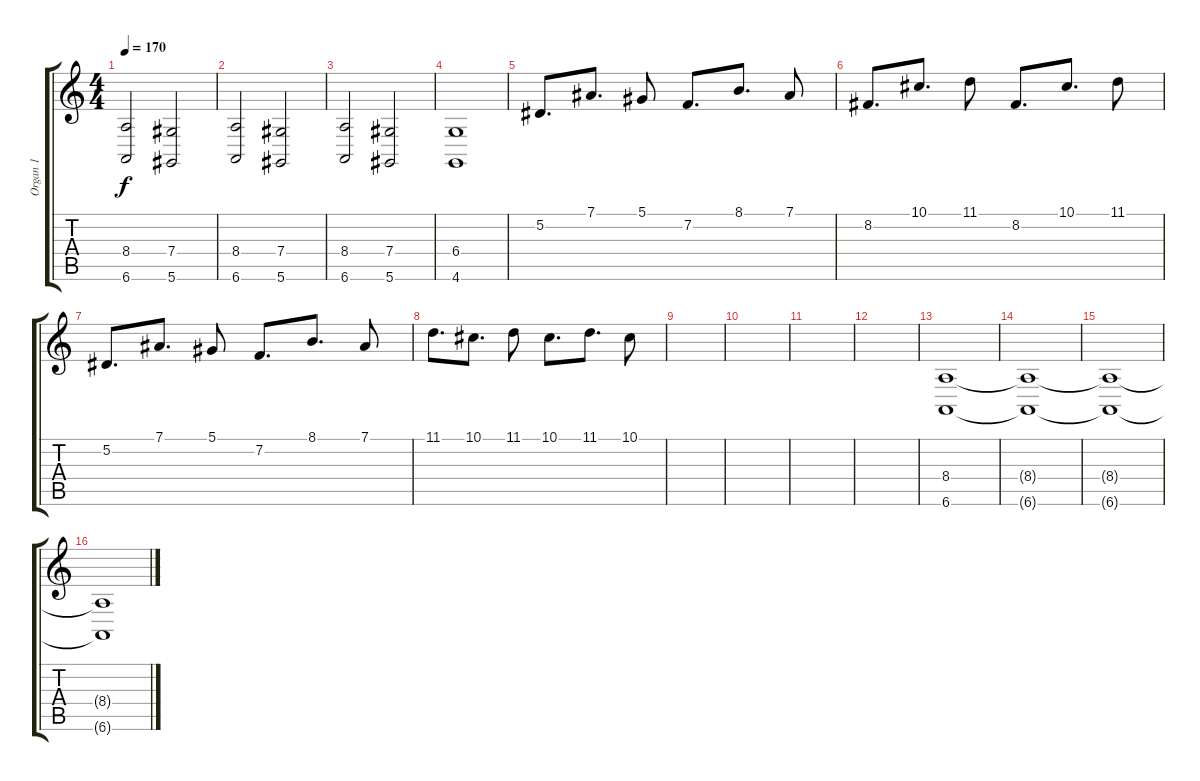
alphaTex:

\track ("Organ 1" "Organ 1") {instrument synthstrings2}
\staff {score tabs}
\tuning (Eb4 Bb3 Gb3 Db3 Ab2 Eb2) {hide}
\ts (4 4)
\tempo 170
\clef g2
\ks c
(8.4 6.6).2{dy f} (7.4 5.6).2 |
(8.4 6.6).2 (7.4 5.6).2 |
(8.4 6.6).2 (7.4 5.6).2 |
(6.4 4.6).1 |
5.2.8{d} 7.1.8{d} 5.1.8 7.2.8{d} 8.1.8{d} 7.1.8 |
8.2.8{d} 10.1.8{d} 11.1.8 8.2.8{d} 10.1.8{d} 11.1.8 |
5.2.8{d} 7.1.8{d} 5.1.8 7.2.8{d} 8.1.8{d} 7.1.8 |
11.1.8{d} 10.1.8{d} 11.1.8 10.1.8{d} 11.1.8{d} 10.1.8 |
|
|
|
|
(8.4 6.6).1 |
(8.4{t} 6.6{t}).1 |
(8.4{t} 6.6{t}).1 |
(8.4{t} 6.6{t}).1
